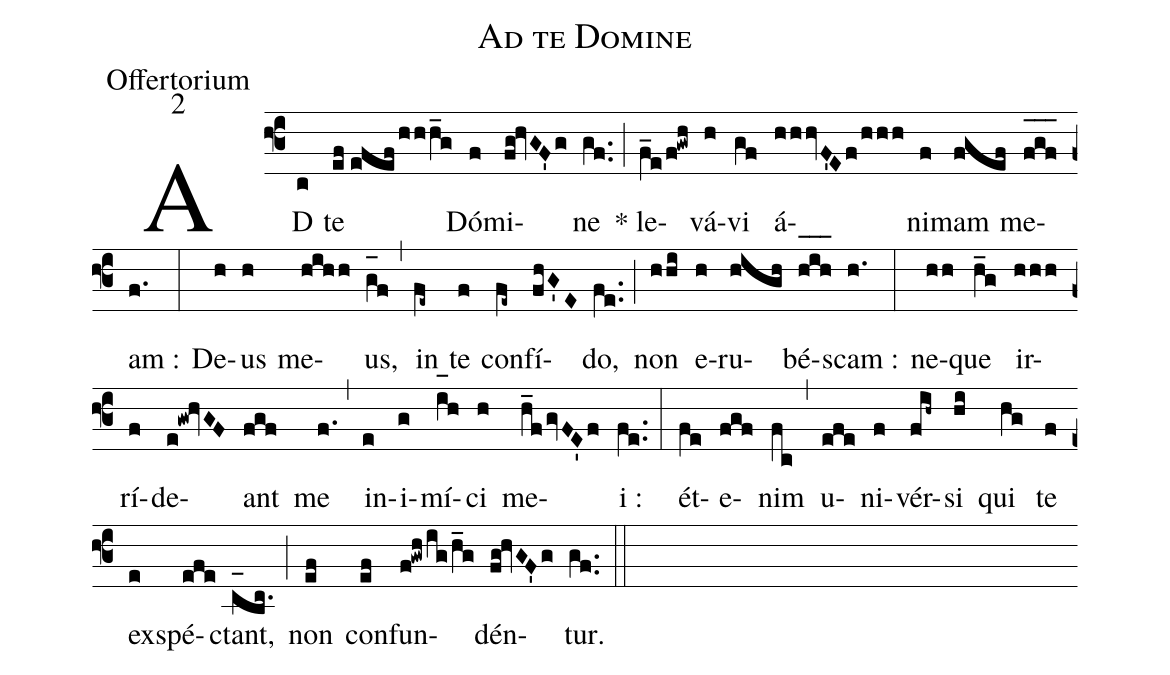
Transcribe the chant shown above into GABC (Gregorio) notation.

name:Ad te Domine;
office-part:Offertorium;
mode:2;
%%
(f3) AD(c) te(ef//efefhhh_g) Dó(f)mi(fg!hvGF'g)ne(gf..) (;) * le(f_e/f!gwh)vá(h)vi(gf) á(hhhvF'Ef/hhh)ni(f)mam(fgef) me(f_[oh:h]g_[oh:h]f_[oh:h])am :(f.) (:) De(h)us(h) me(hihh)us,(g_[oh:h]f) (,) in(fe~) te(f) con(fe~)fí(fhG'E)do,(fe..) (;) non(hhi) e(h)ru(high)bé(h_[oh:h]i_[oh:h]h_[oh:h])scam :(h.) (:) ne(hh)que(h_g) ir(hhh)rí(f)de(e!gw!hvGF)ant(fgf) me(f.) (,) in(e)i(g)mí(i_[oh:h]h)ci(h) me(h_fgvFE'f)i :(fe..) (:) ét(fe)e(fgf)nim(fc) (,) u(efe)ni(f)vér(fih~)si(hi) qui(hg) te(f) ex(e)spé(efe)ctant,(c_[oh:h]bc.) (;) non(ef) con(ef)fun(f!gwh/ig/h_g)dén(fg!hvGF'g)tur.(gf..) (::)
